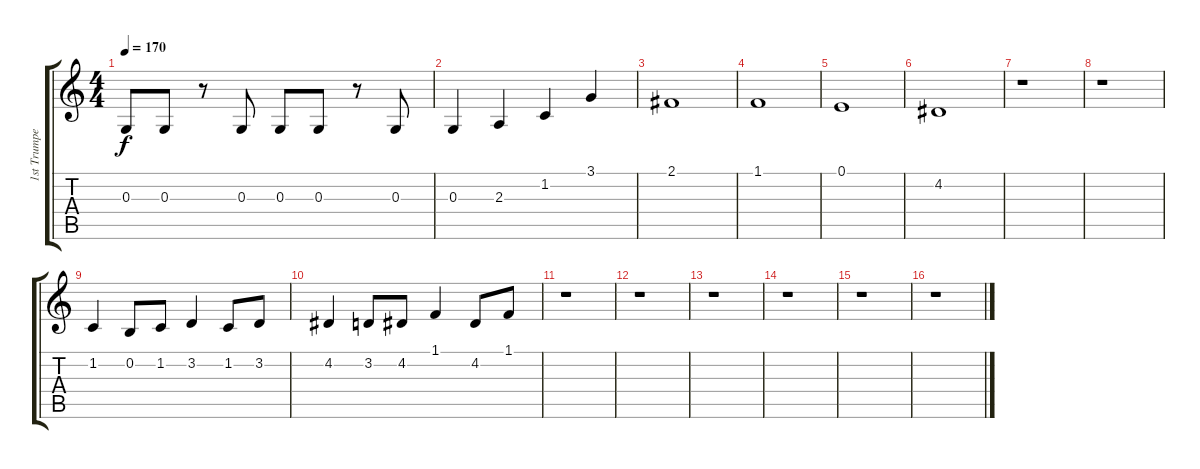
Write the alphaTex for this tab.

\track ("1st Trumpet" "1st Trumpe") {instrument trumpet}
\staff {score tabs}
\tuning (E4 B3 G3 D3 A2 E2) {hide}
\ts (4 4)
\tempo 170
\clef g2
\ks c
0.3.8{dy f} 0.3.8 r.8 0.3.8 0.3.8 0.3.8 r.8 0.3.8 |
0.3.4 2.3.4 1.2.4 3.1.4 |
2.1.1 |
1.1.1 |
0.1.1 |
4.2.1 |
r.1 |
r.1 |
1.2.4 0.2.8 1.2.8 3.2.4 1.2.8 3.2.8 |
4.2.4 3.2.8 4.2.8 1.1.4 4.2.8 1.1.8 |
r.1 |
r.1 |
r.1 |
r.1 |
r.1 |
r.1
